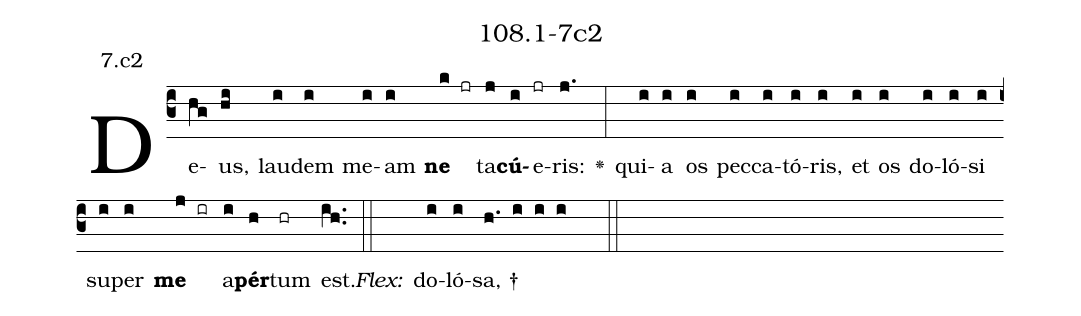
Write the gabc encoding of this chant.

name: 108.1-7c2;
annotation: 7.c2;
%%
(c3)De(hg)us,(hi) lau(i)dem(i) me(i)am(i) <b>ne</b>(k jr) ta(j)<b>cú</b>(i)e(jr)ris:(j.) <v>\greheightstar</v>(:) qui(i)a(i) os(i) pec(i)ca(i)tó(i)ris,(i) et(i) os(i) do(i)ló(i)si(i) su(i)per(i) <b>me</b>(j ir) a(i)<b>pér</b>(h)tum(hr) est.(ih..) (::)
<i>Flex:</i>()  do(i)ló(i)sa, †(h. i i i  ::)

%E(i) u(i) o(j) u(i) a(h) e.(ih..) (::)
